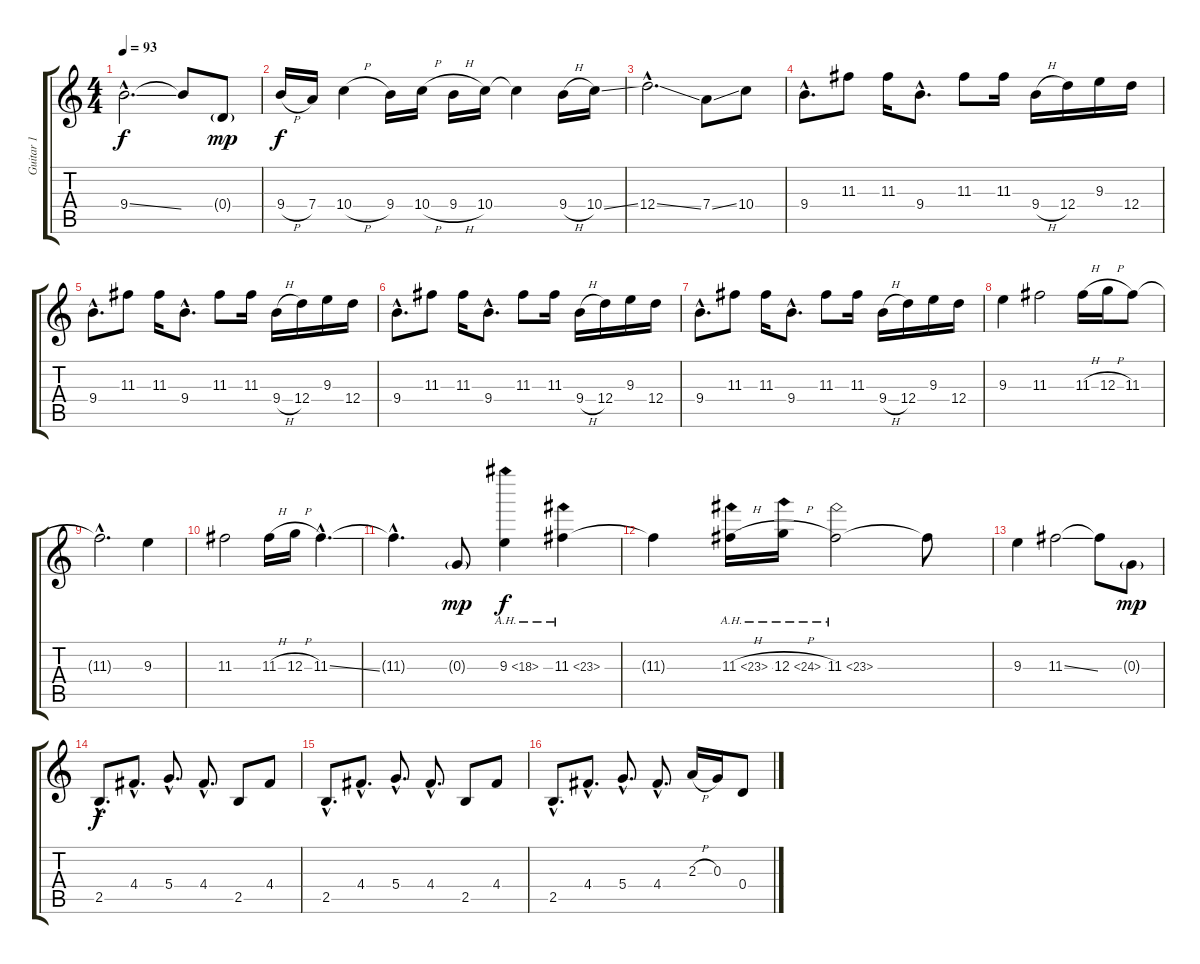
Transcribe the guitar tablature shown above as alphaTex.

\track ("Guitar 1" "Guitar 1") {instrument distortionguitar}
\staff {score tabs}
\tuning (E4 B3 G3 D3 A2 D2) {hide}
\ts (4 4)
\tempo 93
\clef g2
\ks c
9.4{ss hac}.2{d dy f volume 16} 9.4{t}.8 0.4{g}.8{dy mp volume 0} |
9.4{h}.16{dy f volume 16 instrument distortionguitar} 7.4.16 10.4{h}.4 9.4.16 10.4{h}.16 9.4{h}.16 10.4.16 10.4{t}.4 9.4{h}.16 10.4{ss}.16 |
12.4{ss hac}.2{d} 7.4{ss}.8 10.4.8 |
9.4{hac}.8{d volume 16} 11.3.8 11.3.16 9.4{hac}.8{d} 11.3.8 11.3.16 9.4{h}.16 12.4.16 9.3.16 12.4.16 |
9.4{hac}.8{d volume 16} 11.3.8 11.3.16 9.4{hac}.8{d} 11.3.8 11.3.16 9.4{h}.16 12.4.16 9.3.16 12.4.16 |
9.4{hac}.8{d volume 16} 11.3.8 11.3.16 9.4{hac}.8{d} 11.3.8 11.3.16 9.4{h}.16 12.4.16 9.3.16 12.4.16 |
9.4{hac}.8{d volume 16} 11.3.8 11.3.16 9.4{hac}.8{d} 11.3.8 11.3.16 9.4{h}.16 12.4.16 9.3.16 12.4.16 |
9.3.4 11.3.2 11.3{h}.16 12.3{h}.16 11.3.8 |
11.3{hac t}.2{d} 9.3.4 |
11.3.2 11.3{h}.16 12.3{h}.16 11.3{ss hac}.4{d} |
11.3{hac t}.4{d} 0.3{g}.8{dy mp volume 0} 9.3{ah 9}.4{dy f volume 16} 11.3{ah 12}.4 |
11.3{t}.4 11.3{ah 12 h}.16 12.3{ah 12 h}.16 11.3{ah 12}.2 11.3{t}.8 |
9.3.4 11.3{ss}.2 11.3{t}.8 0.3{g}.8{dy mp volume 0} |
2.5{hac}.8{d dy f volume 13 instrument distortionguitar} 4.4{hac}.8{d} 5.4{hac}.8{d} 4.4{hac}.8{d} 2.5.8 4.4.8 |
2.5{hac}.8{d} 4.4{hac}.8{d} 5.4{hac}.8{d} 4.4{hac}.8{d} 2.5.8 4.4.8 |
2.5{hac}.8{d} 4.4{hac}.8{d} 5.4{hac}.8{d} 4.4{hac}.8{d} 2.3{h}.16 0.3.16 0.4.8
